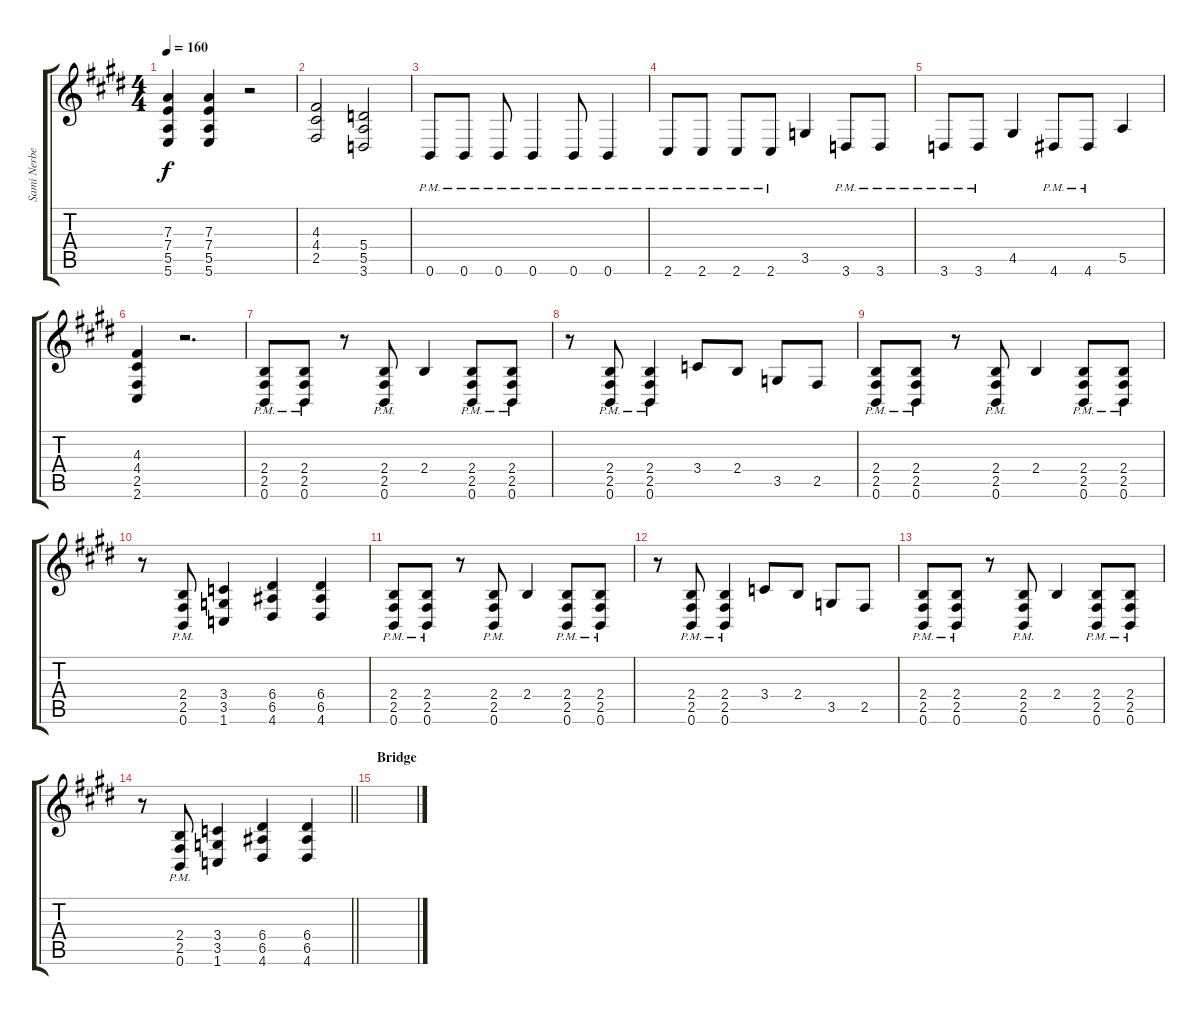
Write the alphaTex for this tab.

\track ("Sami Nerberg" "Sami Nerbe") {instrument distortionguitar}
\staff {score tabs}
\tuning (B3 Gb3 D3 A2 E2 B1) {hide}
\ts (4 4)
\tempo 160
\clef g2
\ks e
(7.3 7.4 5.5 5.6).4{dy f} (7.3 7.4 5.5 5.6).4 r.2 |
(4.3 4.4 2.5).2 (5.4 5.5 3.6).2 |
0.6{pm}.8 0.6{pm}.8 0.6{pm}.8 0.6{pm}.4 0.6{pm}.8 0.6{pm}.4 |
2.6{pm}.8 2.6{pm}.8 2.6{pm}.8 2.6{pm}.8 3.5.4 3.6{pm}.8 3.6{pm}.8 |
3.6{pm}.8 3.6{pm}.8 4.5.4 4.6{pm}.8 4.6{pm}.8 5.5.4 |
(4.3 4.4 2.5 2.6).4 r.2{d} |
(2.4{pm} 2.5{pm} 0.6{pm}).8 (2.4{pm} 2.5{pm} 0.6{pm}).8 r.8 (2.4{pm} 2.5{pm} 0.6{pm}).8 2.4.4 (2.4{pm} 2.5{pm} 0.6{pm}).8 (2.4{pm} 2.5{pm} 0.6{pm}).8 |
r.8 (2.4{pm} 2.5{pm} 0.6{pm}).8 (2.4{pm} 2.5{pm} 0.6{pm}).4 3.4.8 2.4.8 3.5.8 2.5.8 |
(2.4{pm} 2.5{pm} 0.6{pm}).8 (2.4{pm} 2.5{pm} 0.6{pm}).8 r.8 (2.4{pm} 2.5{pm} 0.6{pm}).8 2.4.4 (2.4{pm} 2.5{pm} 0.6{pm}).8 (2.4{pm} 2.5{pm} 0.6{pm}).8 |
r.8 (2.4{pm} 2.5{pm} 0.6{pm}).8 (3.4 3.5 1.6).4 (6.4 6.5 4.6).4 (6.4 6.5 4.6).4 |
(2.4{pm} 2.5{pm} 0.6{pm}).8 (2.4{pm} 2.5{pm} 0.6{pm}).8 r.8 (2.4{pm} 2.5{pm} 0.6{pm}).8 2.4.4 (2.4{pm} 2.5{pm} 0.6{pm}).8 (2.4{pm} 2.5{pm} 0.6{pm}).8 |
r.8 (2.4{pm} 2.5{pm} 0.6{pm}).8 (2.4{pm} 2.5{pm} 0.6{pm}).4 3.4.8 2.4.8 3.5.8 2.5.8 |
(2.4{pm} 2.5{pm} 0.6{pm}).8 (2.4{pm} 2.5{pm} 0.6{pm}).8 r.8 (2.4{pm} 2.5{pm} 0.6{pm}).8 2.4.4 (2.4{pm} 2.5{pm} 0.6{pm}).8 (2.4{pm} 2.5{pm} 0.6{pm}).8 |
\barLineRight lightlight
r.8 (2.4{pm} 2.5{pm} 0.6{pm}).8 (3.4 3.5 1.6).4 (6.4 6.5 4.6).4 (6.4 6.5 4.6).4 |
\section ("" "Bridge")
